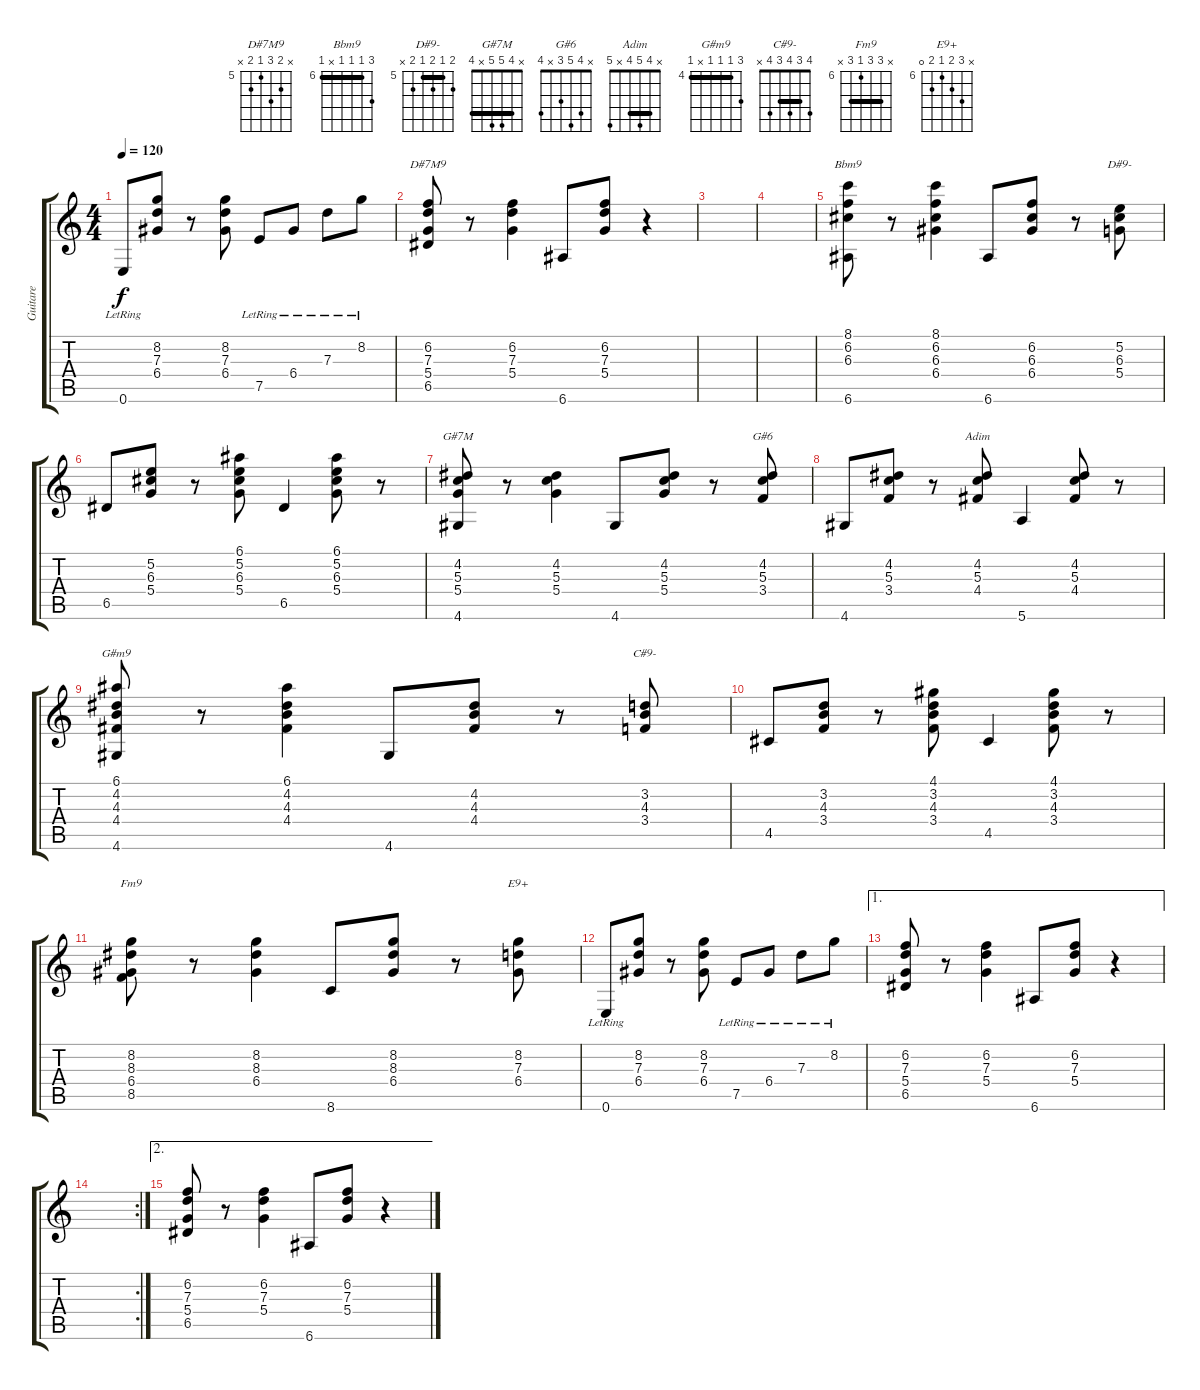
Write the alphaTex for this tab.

\track ("Guitare" "Guitare") {instrument acousticguitarnylon}
\staff {score tabs}
\tuning (E4 B3 G3 D3 A2 E2) {hide}
\chord ("D#7M9" x 6 7 5 6 x) {firstfret 5}
\chord ("Bbm9" 8 6 6 6 x 6) {firstfret 6 barre 6}
\chord ("D#9-" 6 5 6 5 6 x) {firstfret 5 barre 5}
\chord ("G#7M" x 4 5 5 x 4) {barre 4}
\chord ("G#6" x 4 5 3 x 4)
\chord ("Adim" x 4 5 4 x 5) {barre 4}
\chord ("G#m9" 6 4 4 4 x 4) {firstfret 4 barre 4}
\chord ("C#9-" 4 3 4 3 4 x) {barre 3}
\chord ("Fm9" x 8 8 6 8 x) {firstfret 6 barre 8}
\chord ("E9+" x 8 7 6 7 0) {firstfret 6}
\ts (4 4)
\tempo 120
\clef g2
\ks c
0.6{lr}.8{dy f} (8.2 7.3 6.4).8 r.8 (8.2 7.3 6.4).8 7.5{lr}.8 6.4{lr}.8 7.3{lr}.8 8.2{lr}.8 |
(6.2 7.3 5.4 6.5).8{ch "D#7M9"} r.8 (6.2 7.3 5.4).4 6.6.8 (6.2 7.3 5.4).8 r.4 |
|
|
(8.1 6.2 6.3 6.6).8{ch "Bbm9"} r.8 (8.1 6.2 6.3 6.4).4 6.6.8 (6.2 6.3 6.4).8 r.8 (5.2 6.3 5.4).8{ch "D#9-"} |
6.5.8 (5.2 6.3 5.4).8 r.8 (6.1 5.2 6.3 5.4).8 6.5.4 (6.1 5.2 6.3 5.4).8 r.8 |
(4.2 5.3 5.4 4.6).8{ch "G#7M"} r.8 (4.2 5.3 5.4).4 4.6.8 (4.2 5.3 5.4).8 r.8 (4.2 5.3 3.4).8{ch "G#6"} |
4.6.8 (4.2 5.3 3.4).8 r.8 (4.2 5.3 4.4).8{ch "Adim"} 5.6.4 (4.2 5.3 4.4).8 r.8 |
(6.1 4.2 4.3 4.4 4.6).8{ch "G#m9"} r.8 (6.1 4.2 4.3 4.4).4 4.6.8 (4.2 4.3 4.4).8 r.8 (3.2 4.3 3.4).8{ch "C#9-"} |
4.5.8 (3.2 4.3 3.4).8 r.8 (4.1 3.2 4.3 3.4).8 4.5.4 (4.1 3.2 4.3 3.4).8 r.8 |
(8.2 8.3 6.4 8.5).8{ch "Fm9"} r.8 (8.2 8.3 6.4).4 8.6.8 (8.2 8.3 6.4).8 r.8 (8.2 7.3 6.4).8{ch "E9+"} |
0.6{lr}.8 (8.2 7.3 6.4).8 r.8 (8.2 7.3 6.4).8 7.5{lr}.8 6.4{lr}.8 7.3{lr}.8 8.2{lr}.8 |
\ae 1
(6.2 7.3 5.4 6.5).8 r.8 (6.2 7.3 5.4).4 6.6.8 (6.2 7.3 5.4).8 r.4 |
\rc 2
|
\ae 2
(6.2 7.3 5.4 6.5).8 r.8 (6.2 7.3 5.4).4 6.6.8 (6.2 7.3 5.4).8 r.4
